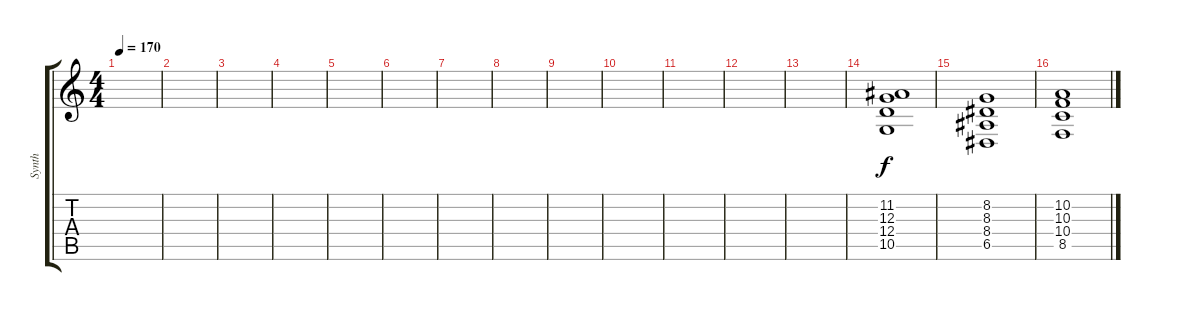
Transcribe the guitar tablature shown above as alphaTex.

\track ("Synth" "Synth") {instrument stringensemble1}
\staff {score tabs}
\tuning (E4 B3 G3 D3 A2 E2) {hide}
\ts (4 4)
\tempo 170
\clef g2
\ks c
|
|
|
|
|
|
|
|
|
|
|
|
|
(11.2 12.3 12.4 10.5).1 |
(8.2 8.3 8.4 6.5).1 |
(10.2 10.3 10.4 8.5).1
